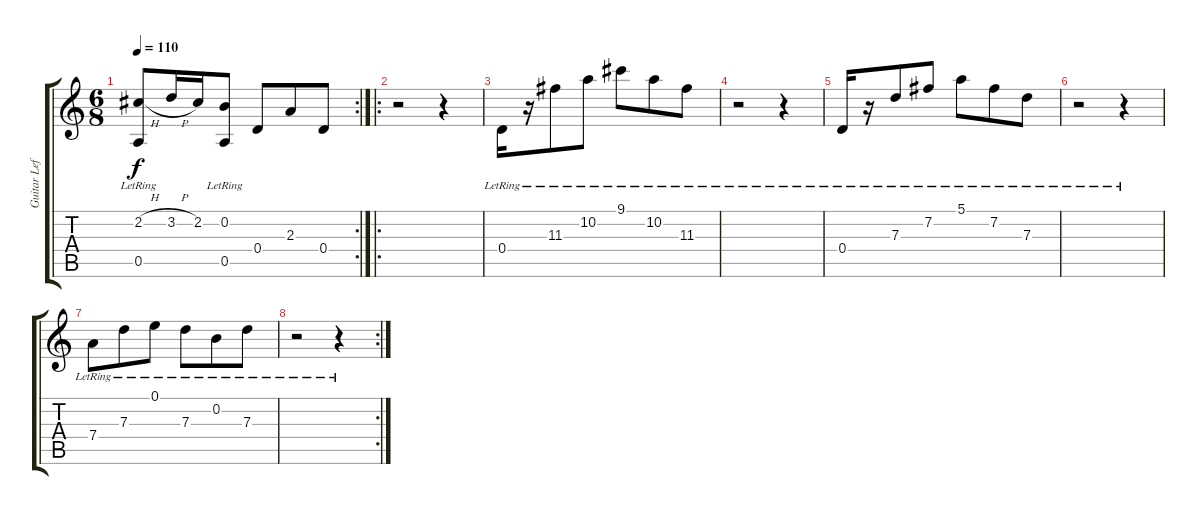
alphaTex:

\track ("Guitar Left" "Guitar Lef") {instrument acousticguitarsteel}
\staff {score tabs}
\tuning (E4 B3 G3 D3 A2 E2) {hide}
\rc 2
\ts (6 8)
\tempo 110
\clef g2
\ks c
(2.2{h} 0.5{lr}).8{dy f} 3.2{h}.16 2.2.16 (0.2{lr} 0.5{lr}).8 0.4.8 2.3.8 0.4.8 |
\ro
r.2 r.4 |
0.4{lr}.16 r.16 11.3{lr}.8 10.2{lr}.8 9.1{lr}.8 10.2{lr}.8 11.3{lr}.8 |
r.2 r.4 |
0.4{lr}.16 r.16 7.3{lr}.8 7.2{lr}.8 5.1{lr}.8 7.2{lr}.8 7.3{lr}.8 |
r.2 r.4 |
7.4{lr}.8 7.3{lr}.8 0.1{lr}.8 7.3{lr}.8 0.2{lr}.8 7.3{lr}.8 |
\rc 2
r.2 r.4
